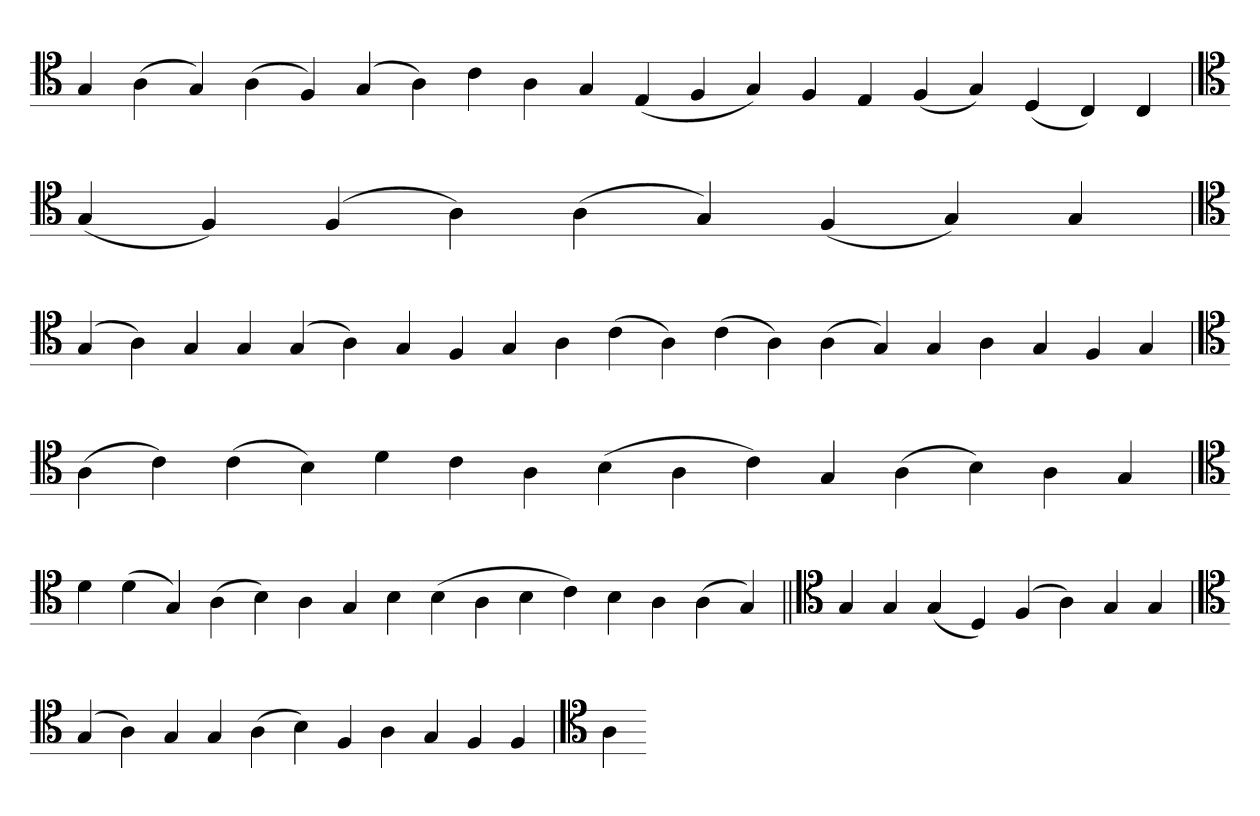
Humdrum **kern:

**kern
*part1
*staff1
*clefC4
=
4G
(4A
4G)
(4A
4F)
(4G
4A)
4c
4A
4G
(4E
4F
4G)
4F
4E
(4F
4G)
(4D
4C)
4C
='
*clefC4
(4G
4F)
(4F
4A)
(4A
4G)
(4F
4G)
4G
=`
*clefC4
(4G
4A)
4G
4G
(4G
4A)
4G
4F
4G
4A
(4c
4A)
(4c
4A)
(4A
4G)
4G
4A
4G
4F
4G
=`
*clefC4
(4A
4c)
(4c
4B)
4d
4c
4A
(4B
4A
4c)
4G
(4A
4B)
4A
4G
=`
*clefC4
4d
(4d
4G)
(4A
4B)
4A
4G
4B
(4B
4A
4B
4c)
4B
4A
(4A
4G)
=||
*clefC4
4G
4G
(4G
4D)
(4F
4A)
4G
4G
=`
*clefC4
(4G
4A)
4G
4G
(4A
4B)
4F
4A
4G
4F
4F
='
*clefC4
4A
=-
*-
